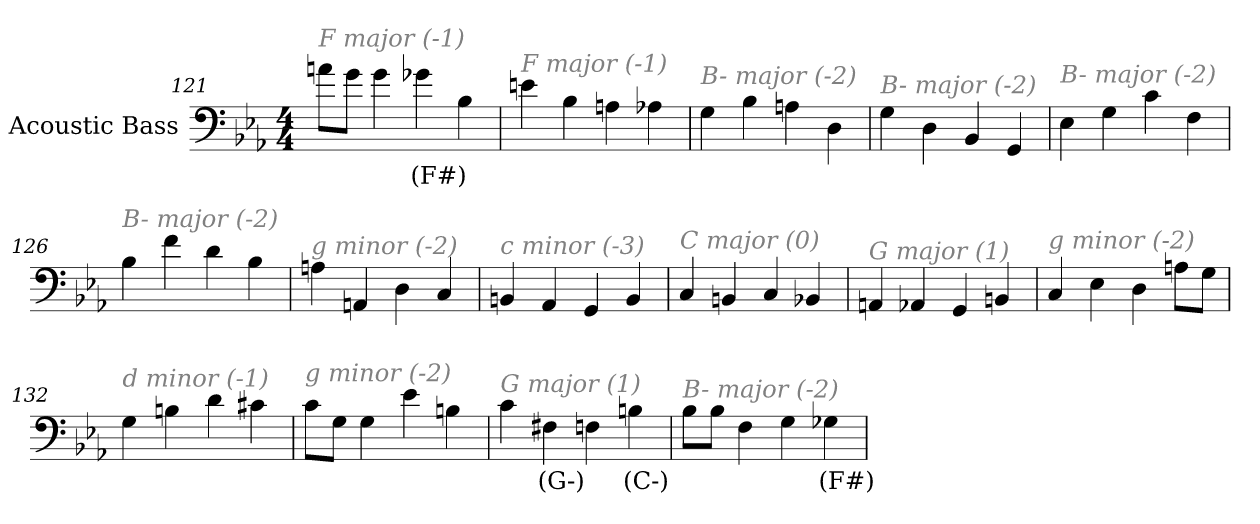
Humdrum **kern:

**kern	**text
*part1	*part1
*staff1	*staff1
*I"Acoustic Bass	*
*clefF4	*
*ITrd7c12	*
*k[b-e-a-]	*
*E-:	*
*M4/4	*
=121	=121
!LO:TX:i:color=#808080:t=F major (-1)	!
8AnL	.
8GJ	.
4G	.
4G-Xi	(F#)
4BB-	.
=122	=122
!LO:TX:i:color=#808080:t=F major (-1)	!
4En	.
4BB-	.
4AAn	.
4AA-X	.
=123	=123
!LO:TX:i:color=#808080:t=B- major (-2)	!
4GG	.
4BB-	.
4AAn	.
4DD	.
=124	=124
!LO:TX:i:color=#808080:t=B- major (-2)	!
4GG	.
4DD	.
4BBB-	.
4GGG	.
=125	=125
!LO:TX:i:color=#808080:t=B- major (-2)	!
4EE-	.
4GG	.
4C	.
4FF	.
=126	=126
!LO:TX:i:color=#808080:t=B- major (-2)	!
4BB-	.
4F	.
4D	.
4BB-	.
=127	=127
!LO:TX:i:color=#808080:t=g minor (-2)	!
4AAn	.
4AAAn	.
4DD	.
4CC	.
=128	=128
!LO:TX:i:color=#808080:t=c minor (-3)	!
4BBBn	.
4AAA-	.
4GGG	.
4BBB	.
=129	=129
!LO:TX:i:color=#808080:t=C major (0)	!
4CC	.
4BBBn	.
4CC	.
4BBB-X	.
=130	=130
!LO:TX:i:color=#808080:t=G major (1)	!
4AAAn	.
4AAA-X	.
4GGG	.
4BBBn	.
=131	=131
!LO:TX:i:color=#808080:t=g minor (-2)	!
4CC	.
4EE-	.
4DD	.
8AAnL	.
8GGJ	.
=132	=132
!LO:TX:i:color=#808080:t=d minor (-1)	!
4GG	.
4BBn	.
4D	.
4C#X	.
=133	=133
!LO:TX:i:color=#808080:t=g minor (-2)	!
8CL	.
8GGJ	.
4GG	.
4E-	.
4BBn	.
=134	=134
!LO:TX:i:color=#808080:t=G major (1)	!
4C	.
4FF#Xi	(G-)
4FF	.
4BBni	(C-)
=135	=135
!LO:TX:i:color=#808080:t=B- major (-2)	!
8BB-L	.
8BB-J	.
4FF	.
4GG	.
4GG-Xi	(F#)
=	=
*-	*-
